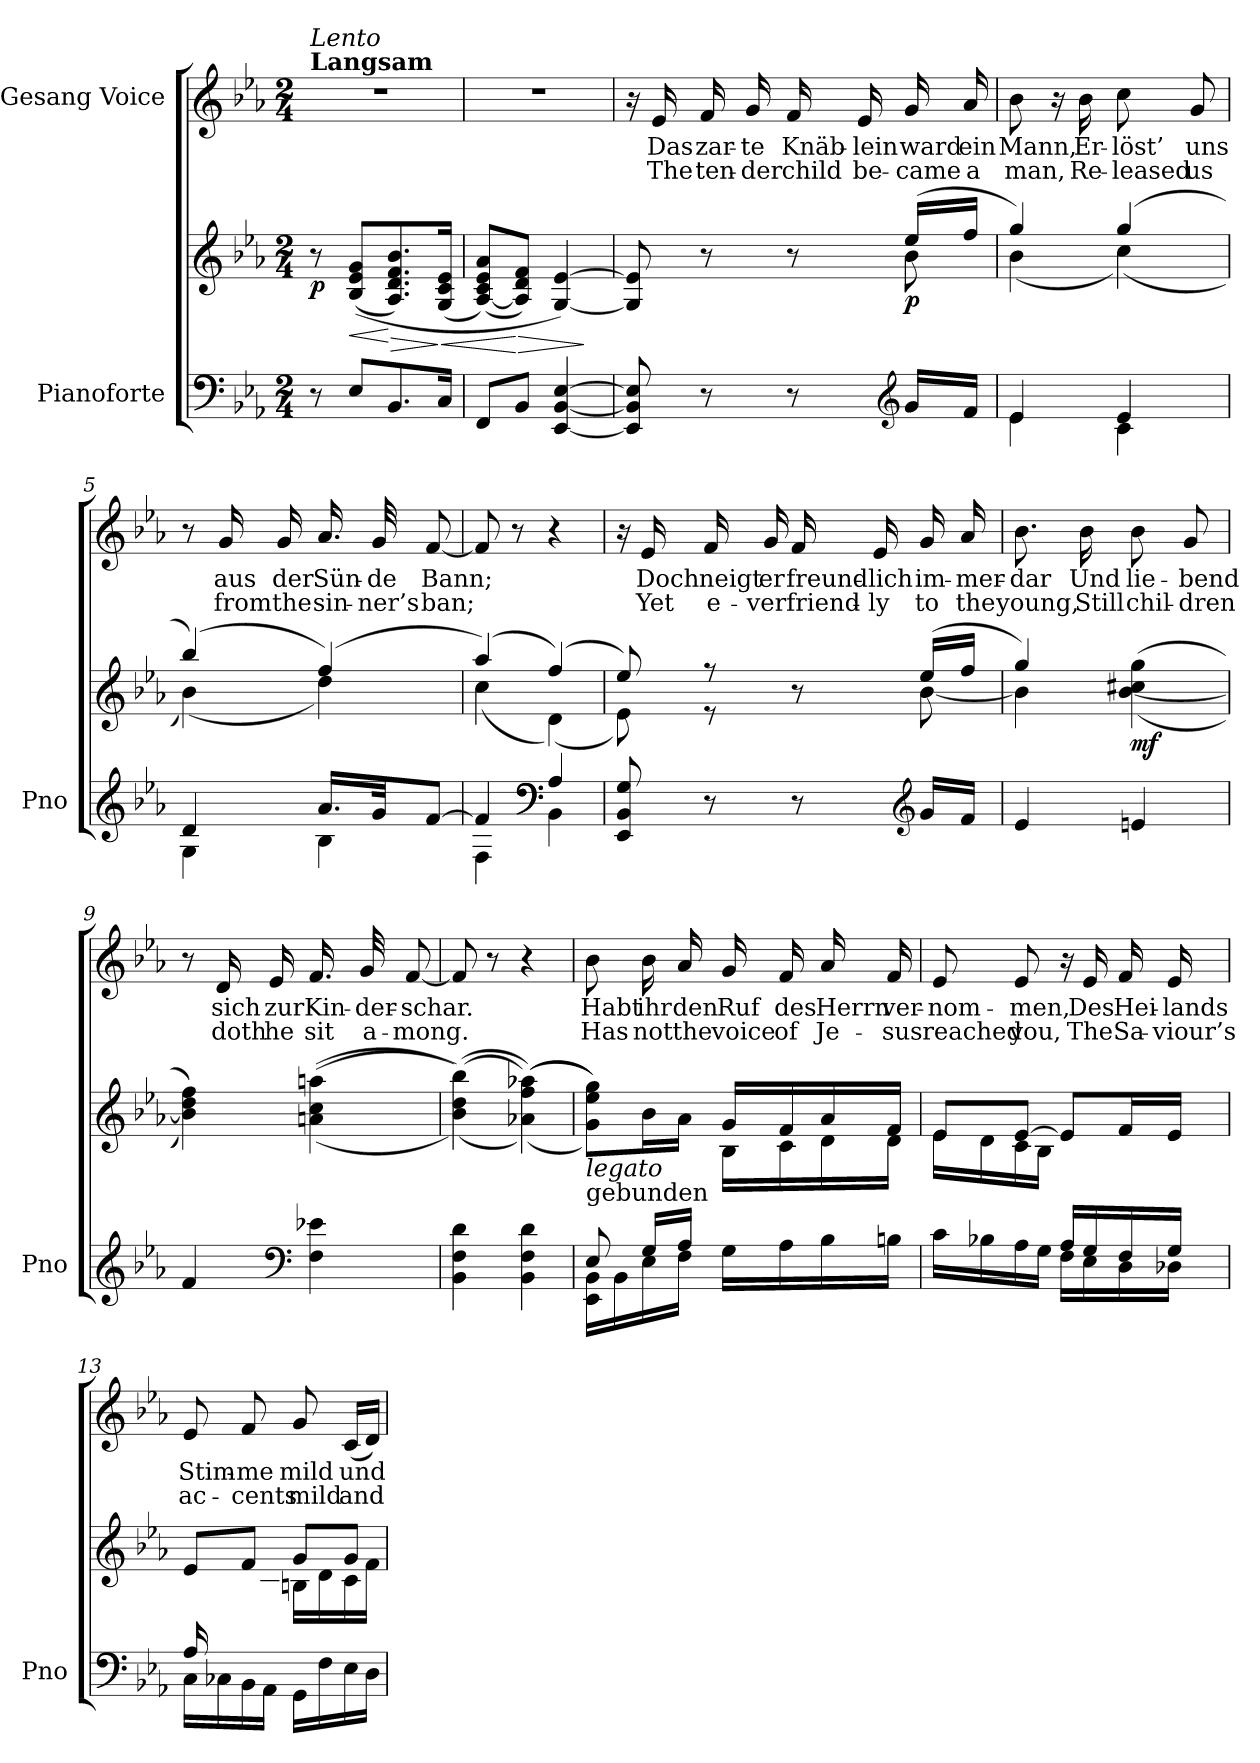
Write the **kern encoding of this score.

**kern	**kern	**dynam	**kern	**text	**text
*part2	*part2	*part2	*part1	*part1	*part1
*staff3	*staff2	*staff2/3	*staff1	*staff1	*staff1
*I"Pianoforte	*	*	*I"Gesang Voice	*	*
*I'Pno	*	*	*	*	*
*clefF4	*clefG2	*	*clefG2	*	*
*k[b-e-a-]	*k[b-e-a-]	*	*k[b-e-a-]	*	*
*M2/4	*M2/4	*	*M2/4	*	*
=1	=1	=1	=1	=1	=1
!	!	!	!LO:TX:a:B:t=Langsam	!	!
!	!	!	!LO:TX:a:i:t=Lento	!	!
!	!	!LO:DY:b	!	!	!
8r	8r	p	2r	.	.
!	!	!LO:HP:b	!	!	!
8E-/L	((8B-/ 8e-/ 8g/L	<	.	.	.
!	!	!LO:HP:n=1:b	!	!	!
8.BB-/	8.A-/ 8.d/ 8.f/ 8.b-/)	[ >	.	.	.
!	!	!LO:HP:n=1:b	!	!	!
16C/Jk	(>16G/ 16c/ 16e-/Jk	] <	.	.	.
=2	=2	=2	=2	=2	=2
8FF/L	(>[8A-/ 8c/ 8e-/ 8a-/L)	.	2r	.	.
!	!	!LO:HP:n=1:b	!	!	!
8BB-/J	8A-/] 8d/ 8f/J)	[ >	.	.	.
[4EE-/ [4BB-/ [4E-/	[4G/ [4e-/)	.	.	.	.
.	.	]	.	.	.
=3	=3	=3	=3	=3	=3
*	*^	*	*	*	*
8EE-/] 8BB-/] 8E-/]	8G/] 8e-/]	4ryy	.	16r	.	.
.	.	.	.	16e-/	Das	The
8r	8r	.	.	16f/	zar-	ten-
.	.	.	.	16g/	-te	-der
8r	8r	8ryy	.	16f/	Knäb-	child
.	.	.	.	16e-/	-lein	be-
*clefG2	*	*	*	*	*	*
!	!	!	!LO:DY:b	!	!	!
16g/LL	(16ee-/LL	8b-\	p	16g/	ward	-came
16f/JJ	16ff/JJ	.	.	16a-/	ein	a
=4	=4	=4	=4	=4	=4	=4
*^	*	*	*	*	*	*
4e-/	4e-\	4gg/)	(4b-\	.	8b-\	Mann,	man,
.	.	.	.	.	16r	.	.
.	.	.	.	.	16b-\	Er-	Re-
4e-/	4c\	(4gg/	(4cc\)	.	8cc\	-löst’	-leased
.	.	.	.	.	8g/	uns	us
=5	=5	=5	=5	=5	=5	=5	=5
4d/	4G\	(4bb-/)	(4b-\)	.	8r	.	.
.	.	.	.	.	16g/	aus	from
.	.	.	.	.	16g/	der	the
16.a-/LL	4B-\	(4ff/)	4dd\)	.	16.a-/	Sün-	sin-
32g/JK	.	.	.	.	32g/	-de	-ner’s
[8f/J	.	.	.	.	[8f/	Bann;	ban;
=6	=6	=6	=6	=6	=6	=6	=6
4f/]	4F\	(4aa-/)	(4cc\	.	8f/]	.	.
.	.	.	.	.	8r	.	.
*clefF4	*	*	*	*	*	*	*
4A-/	4BB-\	(4ff/)	(4d\)	.	4r	.	.
*v	*v	*	*	*	*	*	*
=7	=7	=7	=7	=7	=7	=7
8EE-/ 8BB-/ 8G/	8ee-/)	8e-\)	.	16r	.	.
.	.	.	.	16e-/	Doch	Yet
8r	8r	8r	.	16f/	neigt	e-
.	.	.	.	16g/	er	-ver
8r	8r	8ryy	.	16f/	freund-	friend-
.	.	.	.	16e-/	-lich	-ly
*clefG2	*	*	*	*	*	*
16g/LL	(16ee-/LL	[8b-\	.	16g/	im-	to
16f/JJ	16ff/JJ	.	.	16a-/	-mer-	the
=8	=8	=8	=8	=8	=8	=8
4e-/	4gg/)	4b-\]	.	8.b-\	-dar	young,
.	.	.	.	16b-\	Und	Still
!	!	!	!LO:DY:b	!	!	!
4en/	(>(>[4b-\ 4cc#X\ 4gg\	4ryy	mf	8b-\	lie-	chil-
.	.	.	.	8g/	-bend	-dren
*	*v	*v	*	*	*	*
=9	=9	=9	=9	=9	=9
4f/	4b-\] 4dd\ 4ff\))	.	8r	.	.
.	.	.	16d/	sich	doth
.	.	.	16e-/	zur	he
*clefF4	*	*	*	*	*
4F\ 4e-X\	(>((<4an\ 4cc\ 4aan\	.	16.f/	Kin-	sit
.	.	.	32g/	-der-	a-
.	.	.	[8f/	-schar.	-mong.
=10	=10	=10	=10	=10	=10
4BB-\ 4F\ 4d\	(((<4b-\ 4dd\ 4bb-\)))	.	8f/]	.	.
.	.	.	8r	.	.
4BB-\ 4F\ 4d\	(<((4a-X\ 4ff\ 4aa-X\)))	.	4r	.	.
=11	=11	=11	=11	=11	=11
*^	*^	*	*	*	*
!LO:TX:a:t=gebunden	!	!	!	!	!	!	!
!LO:TX:i:t=legato	!	!	!	!	!	!	!
8E-/	16EE-\ 16BB-\LL	8g\ 8ee-\ 8gg\L)))	4ryy	.	8b-\	Habt	Has
.	16BB-\	.	.	.	.	.	.
16G/LL	16E-\	16b-\L	.	.	16b-\	ihr	not
16A-/JJ	16F\JJ	16a-\JJ	.	.	16a-/	den	the
16G\LL	4ryy	16g/LL	16B-\LL	.	16g/	Ruf	voice
16A-\	.	16f/	16c\	.	16f/	des	of
16B-\	.	16a-/	16d\	.	16a-/	Herrn	Je-
16Bn\JJ	.	16f/JJ	16d\JJ	.	16f/	ver-	-sus
=12	=12	=12	=12	=12	=12	=12	=12
16c\LL	4ryy	8e-/L	16e-\LL	.	8e-/	-nom-	reached
16B-X\	.	.	16d\	.	.	.	.
16A-\	.	[8e-/J	16c\	.	8e-/	-men,	you,
16G\JJ	.	.	16B-\JJ	.	.	.	.
16A-/LL	16F\LL	8e-/L]	4ryy	.	16r	.	.
16G/	16E-\	.	.	.	16e-/	Des	The
16F/	16D\	16f/L	.	.	16f/	Hei-	Sa-
16G/JJ	16D-X\JJ	16e-/JJ	.	.	16e-/	-lands	-viour’s
=13	=13	=13	=13	=13	=13	=13	=13
16A-/LL	16C\LL	8e-/L	16ryy	.	8e-/	Stim-	ac-
4..ryy	16C-X\	.	16e-\	.	.	.	.
.	16BB-\	8f/J	16d\	.	8f/	-me	-cents
.	16AA-\JJ	.	16c\JJ	.	.	.	.
.	16GG\LL	8g/L	16Bn\LL	.	8g/	mild	mild
.	16F\	.	16d\	.	.	.	.
.	16E-\	8g/J	16c\	.	(16c/LL	und	and
.	16D\JJ	.	16f\JJ	.	16d/JJ)	.	.
*v	*v	*	*	*	*	*	*
*	*v	*v	*	*	*	*
=	=	=	=	=	=
*-	*-	*-	*-	*-	*-
